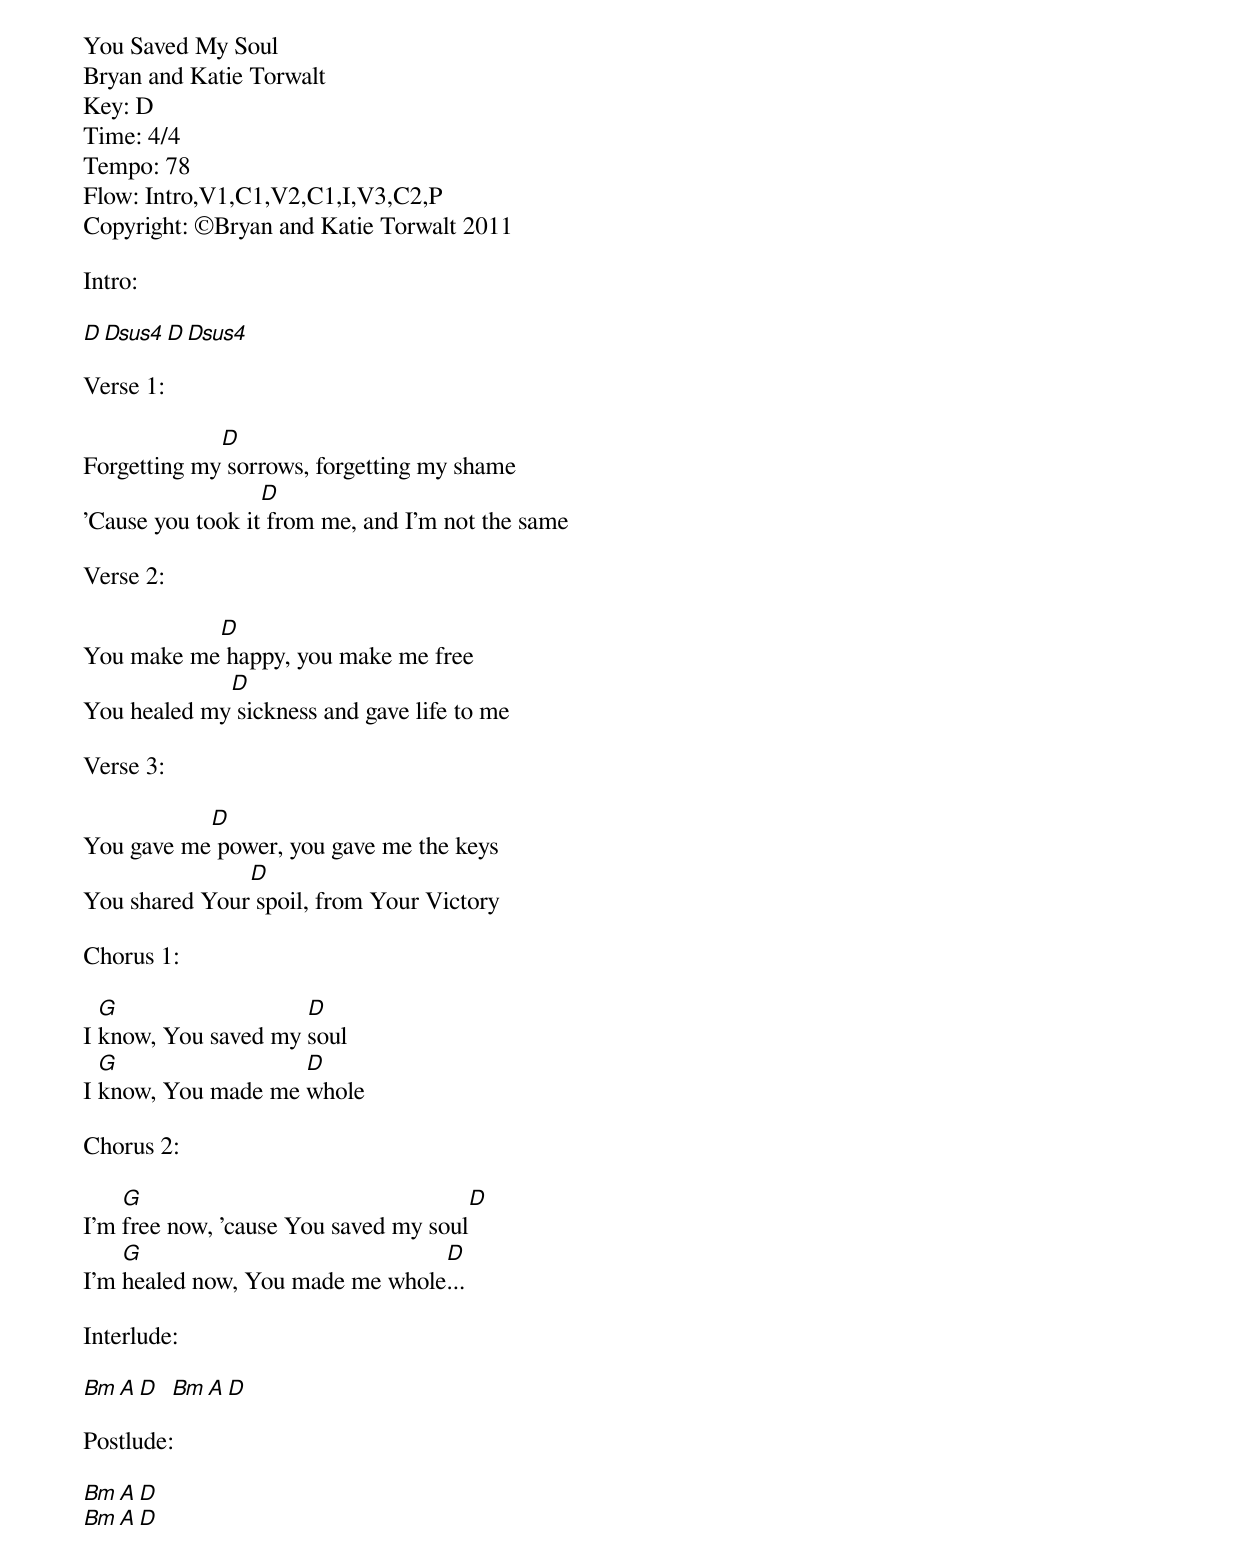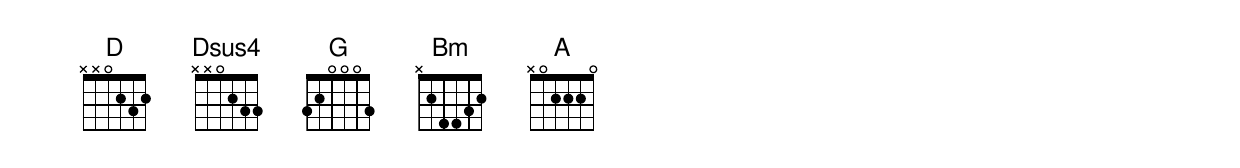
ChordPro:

You Saved My Soul
Bryan and Katie Torwalt
Key: D
Time: 4/4
Tempo: 78
Flow: Intro,V1,C1,V2,C1,I,V3,C2,P
Copyright: ©Bryan and Katie Torwalt 2011

Intro:

[D][Dsus4][D][Dsus4]

Verse 1:

Forgetting my[D] sorrows, forgetting my shame
'Cause you took it[D] from me, and I'm not the same

Verse 2:

You make me[D] happy, you make me free
You healed my[D] sickness and gave life to me

Verse 3:

You gave me[D] power, you gave me the keys
You shared Your[D] spoil, from Your Victory

Chorus 1:

I [G]know, You saved my [D]soul
I [G]know, You made me [D]whole

Chorus 2:

I'm [G]free now, 'cause You saved my soul[D]
I'm [G]healed now, You made me whole[D]...

Interlude:

[Bm][A][D]  [Bm][A][D]

Postlude:

[Bm][A][D]
[Bm][A][D]
